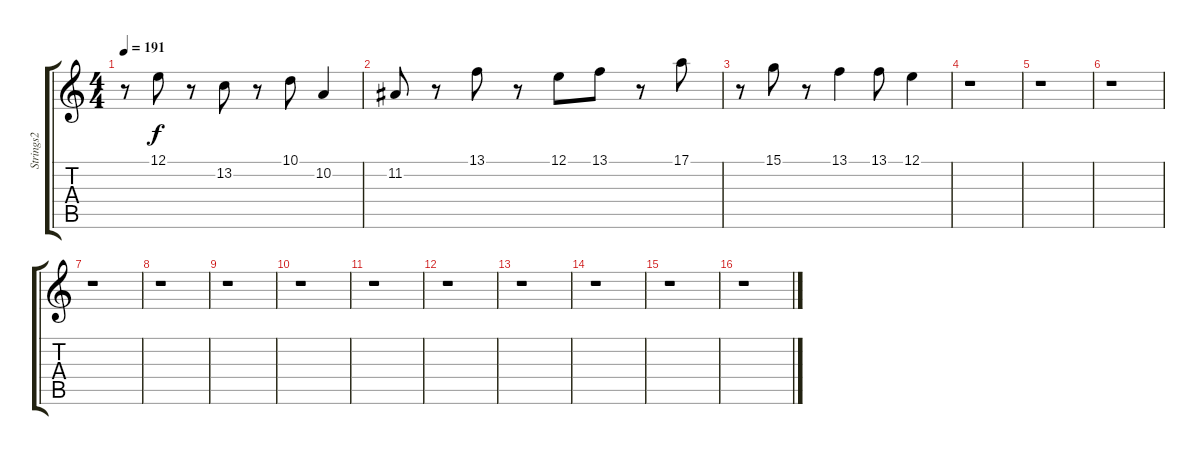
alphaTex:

\track ("Strings2" "Strings2") {instrument stringensemble1}
\staff {score tabs}
\tuning (E4 B3 G3 D3 A2 E2) {hide}
\ts (4 4)
\tempo 191
\clef g2
\ks c
r.8{dy f} 12.1.8 r.8 13.2.8 r.8 10.1.8 10.2.4 |
11.2.8 r.8 13.1.8 r.8 12.1.8 13.1.8 r.8 17.1.8 |
r.8 15.1.8 r.8 13.1.4 13.1.8 12.1.4 |
r.1 |
r.1 |
r.1 |
r.1 |
r.1 |
r.1 |
r.1 |
r.1 |
r.1 |
r.1 |
r.1 |
r.1 |
r.1
